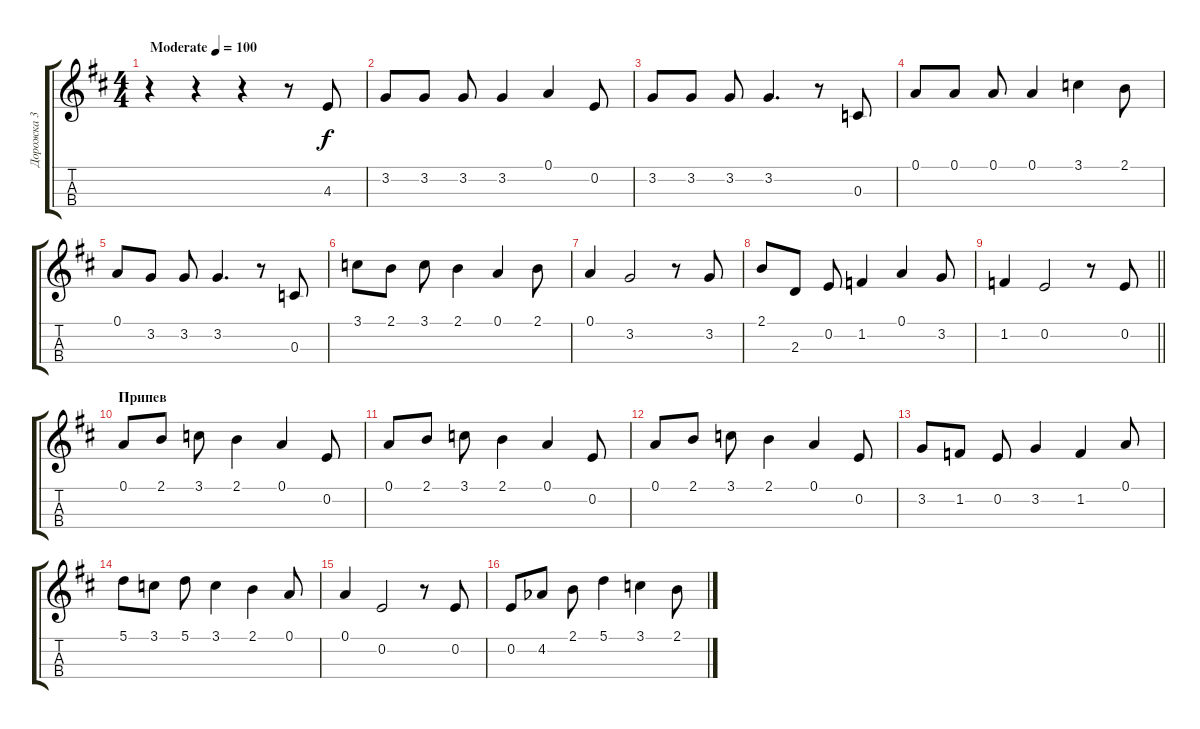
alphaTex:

\track ("Дорожка 3" "Дорожка 3") {instrument acousticguitarsteel}
\staff {score tabs}
\tuning (A3 E3 C3 G2) {hide}
\ts (4 4)
\tempo (100 "Moderate")
\clef g2
\ks bminor
r.4{dy f instrument acousticguitarsteel} r.4 r.4 r.8 4.3.8 |
3.2.8 3.2.8 3.2.8 3.2.4 0.1.4 0.2.8 |
3.2.8 3.2.8 3.2.8 3.2.4{d} r.8 0.3.8 |
0.1.8 0.1.8 0.1.8 0.1.4 3.1.4 2.1.8 |
0.1.8 3.2.8 3.2.8 3.2.4{d} r.8 0.3.8 |
3.1.8 2.1.8 3.1.8 2.1.4 0.1.4 2.1.8 |
0.1.4 3.2.2 r.8 3.2.8 |
2.1.8 2.3.8 0.2.8 1.2.4 0.1.4 3.2.8 |
\barLineRight lightlight
1.2.4 0.2.2 r.8 0.2.8 |
\section ("" "Припев")
0.1.8 2.1.8 3.1.8 2.1.4 0.1.4 0.2.8 |
0.1.8 2.1.8 3.1.8 2.1.4 0.1.4 0.2.8 |
0.1.8 2.1.8 3.1.8 2.1.4 0.1.4 0.2.8 |
3.2.8 1.2.8 0.2.8 3.2.4 1.2.4 0.1.8 |
5.1.8 3.1.8 5.1.8 3.1.4 2.1.4 0.1.8 |
0.1.4 0.2.2 r.8 0.2.8 |
0.2.8 4.2{acc b}.8 2.1.8 5.1.4 3.1.4 2.1.8
